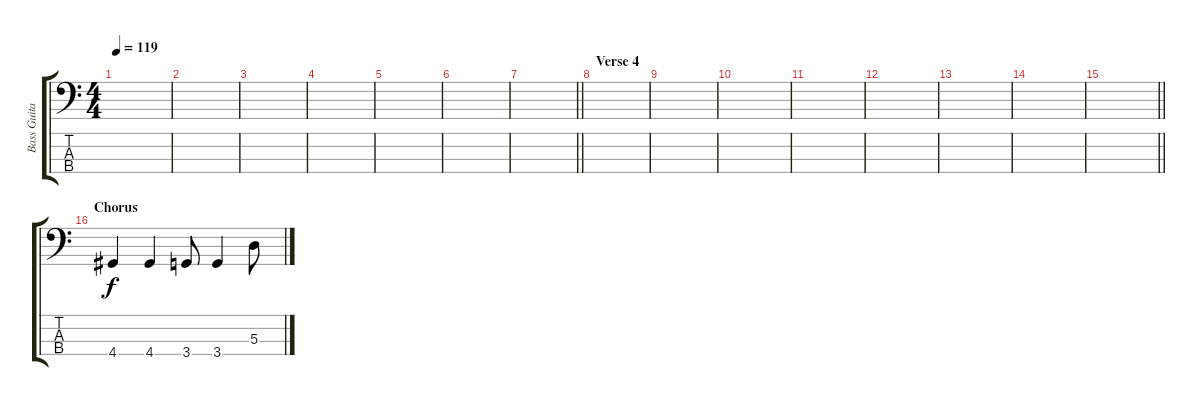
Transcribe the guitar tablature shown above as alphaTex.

\track ("Bass Guitar" "Bass Guita") {instrument electricbasspick}
\staff {score tabs}
\tuning (G2 D2 A1 E1) {hide}
\ts (4 4)
\tempo 119
\clef f4
\ks c
|
|
|
|
|
|
\barLineRight lightlight
|
\section ("" "Verse 4")
|
|
|
|
|
|
|
\barLineRight lightlight
|
\section ("" "Chorus")
4.4.4 4.4.4 3.4.8 3.4.4 5.3.8
